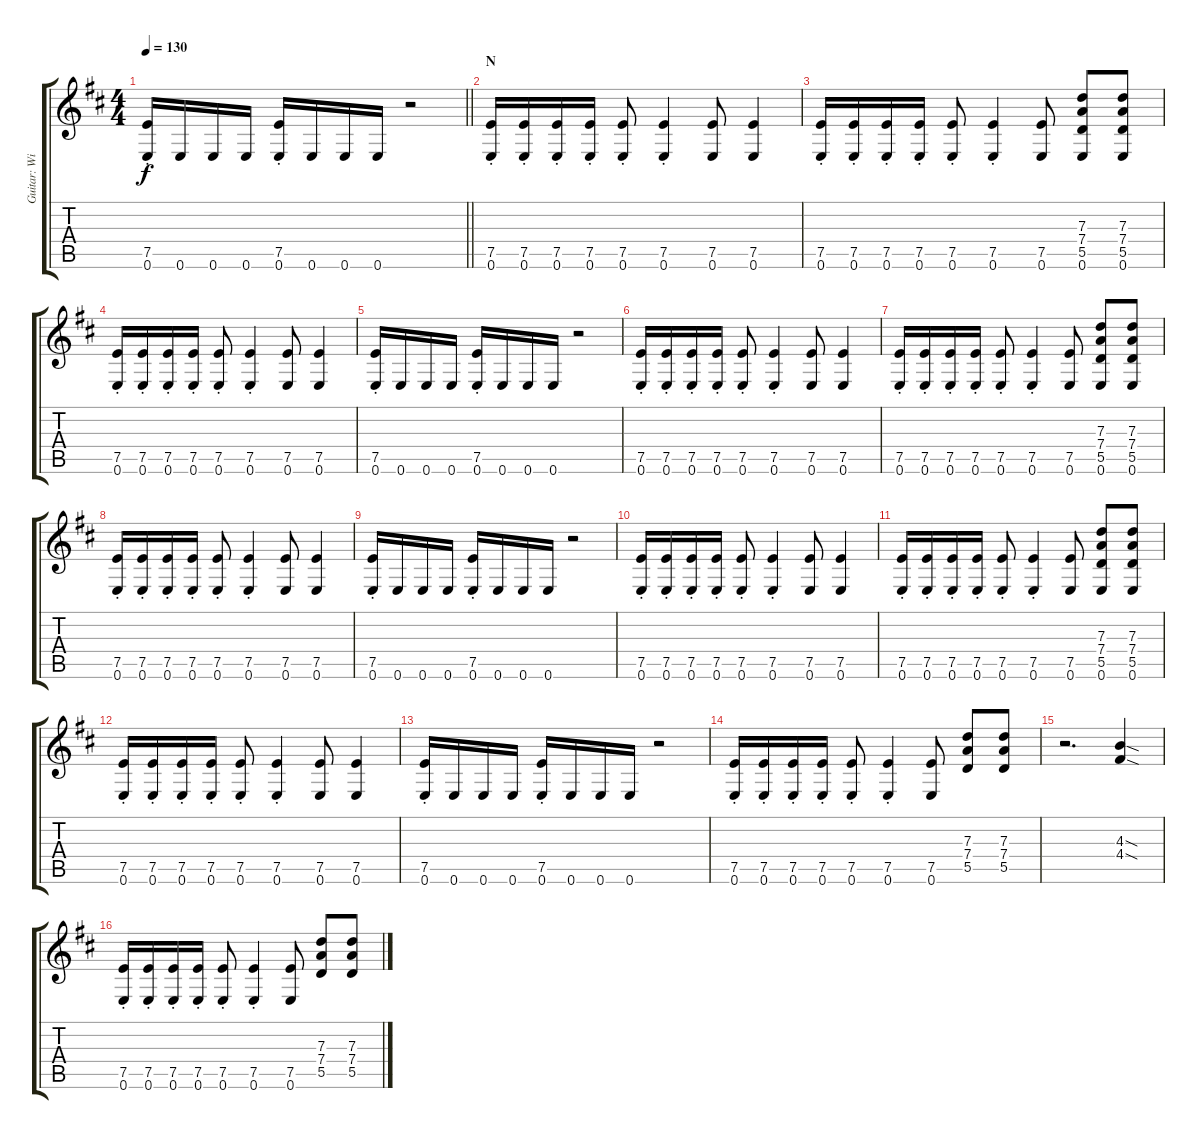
\track ("Guitar: William" "Guitar: Wi") {instrument distortionguitar}
\staff {score tabs}
\tuning (E4 B3 G3 D3 A2 E2) {hide}
\ts (4 4)
\tempo 130
\clef g2
\barLineRight lightlight
\ks d
(7.5{st} 0.6{st}).16{dy f} 0.6.16 0.6.16 0.6.16 (7.5{st} 0.6{st}).16 0.6.16 0.6.16 0.6.16 r.2 |
\section ("" "N")
(7.5 0.6{st}).16 (7.5{st} 0.6{st}).16 (7.5{st} 0.6{st}).16 (7.5{st} 0.6{st}).16 (7.5 0.6{st}).8 (7.5{st} 0.6{st}).4 (7.5 0.6).8 (7.5 0.6).4 |
(7.5 0.6{st}).16 (7.5{st} 0.6{st}).16 (7.5{st} 0.6{st}).16 (7.5{st} 0.6{st}).16 (7.5 0.6{st}).8 (7.5{st} 0.6{st}).4 (7.5 0.6).8 (7.3 7.4 5.5 0.6).8 (7.3 7.4 5.5 0.6).8 |
(7.5 0.6{st}).16 (7.5{st} 0.6{st}).16 (7.5{st} 0.6{st}).16 (7.5{st} 0.6{st}).16 (7.5 0.6{st}).8 (7.5{st} 0.6{st}).4 (7.5 0.6).8 (7.5 0.6).4 |
(7.5{st} 0.6{st}).16 0.6.16 0.6.16 0.6.16 (7.5{st} 0.6{st}).16 0.6.16 0.6.16 0.6.16 r.2 |
(7.5 0.6{st}).16 (7.5{st} 0.6{st}).16 (7.5{st} 0.6{st}).16 (7.5{st} 0.6{st}).16 (7.5 0.6{st}).8 (7.5{st} 0.6{st}).4 (7.5 0.6).8 (7.5 0.6).4 |
(7.5 0.6{st}).16 (7.5{st} 0.6{st}).16 (7.5{st} 0.6{st}).16 (7.5{st} 0.6{st}).16 (7.5 0.6{st}).8 (7.5{st} 0.6{st}).4 (7.5 0.6).8 (7.3 7.4 5.5 0.6).8 (7.3 7.4 5.5 0.6).8 |
(7.5 0.6{st}).16 (7.5{st} 0.6{st}).16 (7.5{st} 0.6{st}).16 (7.5{st} 0.6{st}).16 (7.5 0.6{st}).8 (7.5{st} 0.6{st}).4 (7.5 0.6).8 (7.5 0.6).4 |
(7.5{st} 0.6{st}).16 0.6.16 0.6.16 0.6.16 (7.5{st} 0.6{st}).16 0.6.16 0.6.16 0.6.16 r.2 |
(7.5 0.6{st}).16 (7.5{st} 0.6{st}).16 (7.5{st} 0.6{st}).16 (7.5{st} 0.6{st}).16 (7.5 0.6{st}).8 (7.5{st} 0.6{st}).4 (7.5 0.6).8 (7.5 0.6).4 |
(7.5 0.6{st}).16 (7.5{st} 0.6{st}).16 (7.5{st} 0.6{st}).16 (7.5{st} 0.6{st}).16 (7.5 0.6{st}).8 (7.5{st} 0.6{st}).4 (7.5 0.6).8 (7.3 7.4 5.5 0.6).8 (7.3 7.4 5.5 0.6).8 |
(7.5 0.6{st}).16 (7.5{st} 0.6{st}).16 (7.5{st} 0.6{st}).16 (7.5{st} 0.6{st}).16 (7.5 0.6{st}).8 (7.5{st} 0.6{st}).4 (7.5 0.6).8 (7.5 0.6).4 |
(7.5{st} 0.6{st}).16 0.6.16 0.6.16 0.6.16 (7.5{st} 0.6{st}).16 0.6.16 0.6.16 0.6.16 r.2 |
(7.5 0.6{st}).16 (7.5{st} 0.6{st}).16 (7.5{st} 0.6{st}).16 (7.5{st} 0.6{st}).16 (7.5 0.6{st}).8 (7.5{st} 0.6{st}).4 (7.5 0.6).8 (7.3 7.4 5.5).8 (7.3 7.4 5.5).8 |
r.2{d} (4.3{sod} 4.4{sod}).4 |
(7.5 0.6{st}).16 (7.5{st} 0.6{st}).16 (7.5{st} 0.6{st}).16 (7.5{st} 0.6{st}).16 (7.5 0.6{st}).8 (7.5{st} 0.6{st}).4 (7.5 0.6).8 (7.3 7.4 5.5).8 (7.3 7.4 5.5).8
